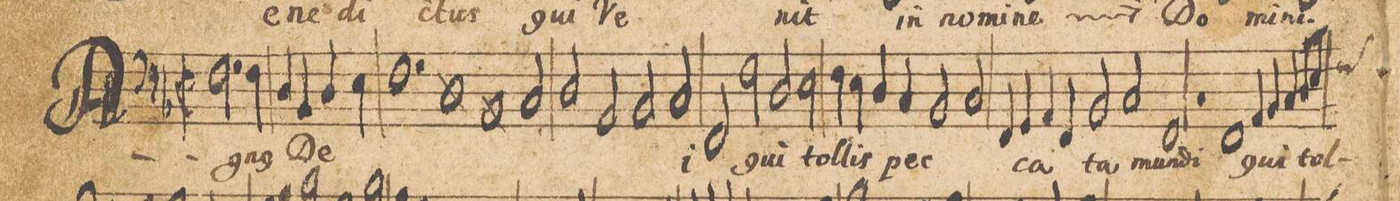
**kern	**text
*I"[BASSVS.]	*
*clefF4	*
*k[b-]	*
*met(C|)	*
*M2/1	*
*2\right	*
2.F\	A-
4F\	-gn(us)
4D/	De-
4BB-/	.
4D/	.
4E\	.
=2-	=2-
1.F\	.
1D\	.
=3-	=3-
1BB-/	.
2C/	.
=4-	=4-
2D/	.
2AA/	.
2BB-/	.
2C/	.
=5-	=5-
2FF/	-i
2F\	qui
2D/	.
2E\	tol-
=6-	=6-
4F\	-lis
4E\	.
4D/	.
4C/	.
2BB-/	pec-
2C/	.
=7-	=7-
4FF/	-ca-
4GG/	.
4AA/	.
4FF/	.
2BB-/	-ta
2C/	mun-
=8-	=8-
1FF/	-di
1r	.
=9-	=9-
1FF/	qui
4AA/	tol-
4BB-/	.
4C/	.
8D/L	.
*custos:f	*
8E/J	.
=10-	=10-
*-	*-
